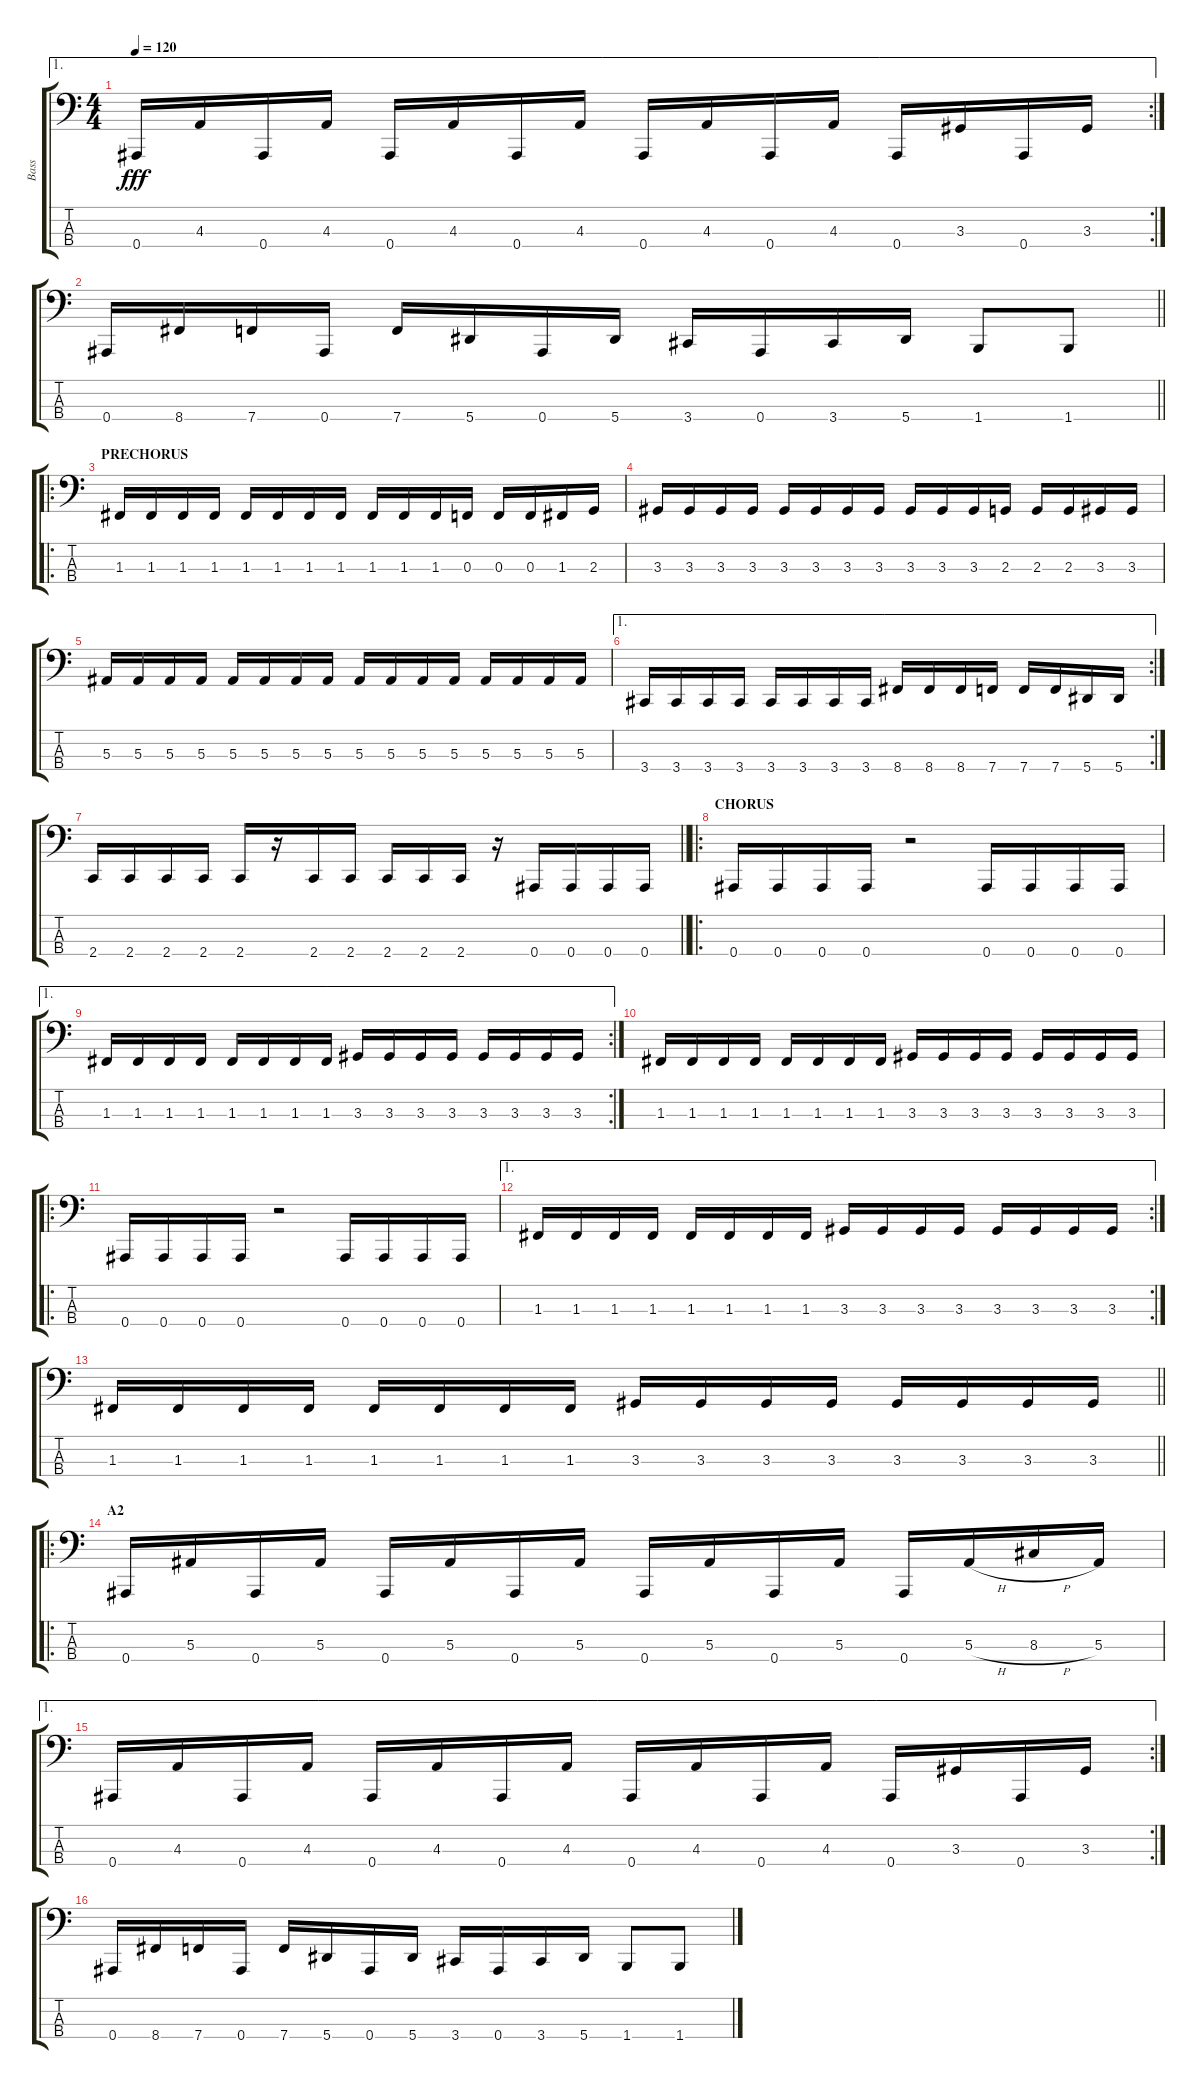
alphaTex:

\track ("Bass" "Bass") {instrument electricbasspick}
\staff {score tabs}
\tuning (Eb2 Bb1 F1 Bb0) {hide}
\ae 1
\rc 2
\ts (4 4)
\tempo 120
\clef f4
\ks c
0.4.16{dy fff} 4.3.16 0.4.16 4.3.16 0.4.16 4.3.16 0.4.16 4.3.16 0.4.16 4.3.16 0.4.16 4.3.16 0.4.16 3.3.16 0.4.16 3.3.16 |
\barLineRight lightlight
0.4.16 8.4.16 7.4.16 0.4.16 7.4.16 5.4.16 0.4.16 5.4.16 3.4.16 0.4.16 3.4.16 5.4.16 1.4.8 1.4.8 |
\ro
\section ("" "PRECHORUS")
1.3.16 1.3.16 1.3.16 1.3.16 1.3.16 1.3.16 1.3.16 1.3.16 1.3.16 1.3.16 1.3.16 0.3.16 0.3.16 0.3.16 1.3.16 2.3.16 |
3.3.16 3.3.16 3.3.16 3.3.16 3.3.16 3.3.16 3.3.16 3.3.16 3.3.16 3.3.16 3.3.16 2.3.16 2.3.16 2.3.16 3.3.16 3.3.16 |
5.3.16 5.3.16 5.3.16 5.3.16 5.3.16 5.3.16 5.3.16 5.3.16 5.3.16 5.3.16 5.3.16 5.3.16 5.3.16 5.3.16 5.3.16 5.3.16 |
\ae 1
\rc 2
3.4.16 3.4.16 3.4.16 3.4.16 3.4.16 3.4.16 3.4.16 3.4.16 8.4.16 8.4.16 8.4.16 7.4.16 7.4.16 7.4.16 5.4.16 5.4.16 |
\barLineRight lightlight
2.4.16 2.4.16 2.4.16 2.4.16 2.4.16 r.16 2.4.16 2.4.16 2.4.16 2.4.16 2.4.16 r.16 0.4.16 0.4.16 0.4.16 0.4.16 |
\ro
\section ("" "CHORUS")
0.4.16 0.4.16 0.4.16 0.4.16 r.2 0.4.16 0.4.16 0.4.16 0.4.16 |
\ae 1
\rc 2
1.3.16 1.3.16 1.3.16 1.3.16 1.3.16 1.3.16 1.3.16 1.3.16 3.3.16 3.3.16 3.3.16 3.3.16 3.3.16 3.3.16 3.3.16 3.3.16 |
1.3.16 1.3.16 1.3.16 1.3.16 1.3.16 1.3.16 1.3.16 1.3.16 3.3.16 3.3.16 3.3.16 3.3.16 3.3.16 3.3.16 3.3.16 3.3.16 |
\ro
0.4.16 0.4.16 0.4.16 0.4.16 r.2 0.4.16 0.4.16 0.4.16 0.4.16 |
\ae 1
\rc 2
1.3.16 1.3.16 1.3.16 1.3.16 1.3.16 1.3.16 1.3.16 1.3.16 3.3.16 3.3.16 3.3.16 3.3.16 3.3.16 3.3.16 3.3.16 3.3.16 |
\barLineRight lightlight
1.3.16 1.3.16 1.3.16 1.3.16 1.3.16 1.3.16 1.3.16 1.3.16 3.3.16 3.3.16 3.3.16 3.3.16 3.3.16 3.3.16 3.3.16 3.3.16 |
\ro
\section ("" "A2")
0.4.16 5.3.16 0.4.16 5.3.16 0.4.16 5.3.16 0.4.16 5.3.16 0.4.16 5.3.16 0.4.16 5.3.16 0.4.16 5.3{h}.16 8.3{h}.16 5.3.16 |
\ae 1
\rc 2
0.4.16 4.3.16 0.4.16 4.3.16 0.4.16 4.3.16 0.4.16 4.3.16 0.4.16 4.3.16 0.4.16 4.3.16 0.4.16 3.3.16 0.4.16 3.3.16 |
0.4.16 8.4.16 7.4.16 0.4.16 7.4.16 5.4.16 0.4.16 5.4.16 3.4.16 0.4.16 3.4.16 5.4.16 1.4.8 1.4.8
